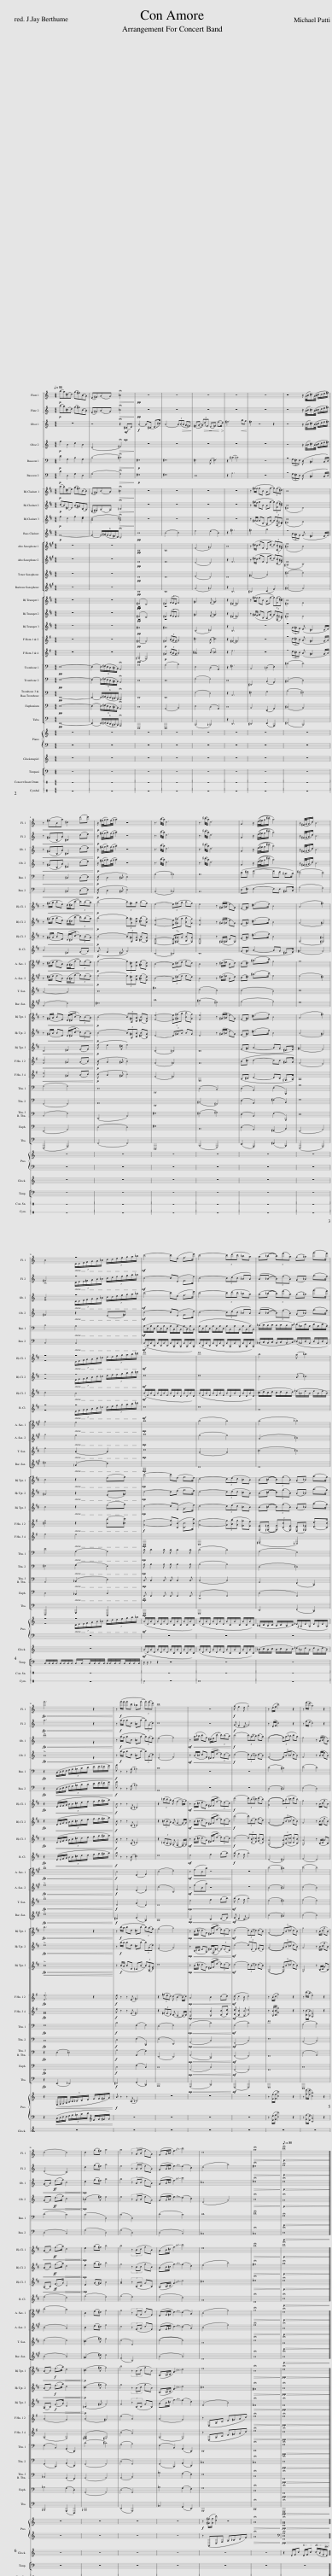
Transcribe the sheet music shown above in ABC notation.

X:1
%%score [ ( 1 2 ) ( 3 4 ) ] [ ( 5 6 ) 7 ] [ ( 8 9 ) ( 10 11 ) ] [ ( 12 13 ) ( 14 15 ) ( 16 17 ) ] ( 18 19 ) [ [ ( 20 21 ) ( 22 23 ) ] 24 25 ] [ [ ( 26 27 ) ( 28 29 ) ( 30 31 ) ] [ ( 32 33 ) ( 34 35 ) ] [ 36 37 38 ] 39 40 ] { ( 41 43 ) | 42 } 44 45 46
L:1/8
Q:1/4=80
M:4/4
I:linebreak $
K:C
V:1 treble
V:2 treble
V:3 treble
V:4 treble
V:5 treble
V:6 treble
V:7 treble
V:8 bass
V:9 bass
V:10 bass
V:11 bass
V:12 treble transpose=-2
V:13 treble transpose="-2 "
V:14 treble transpose=-2
V:15 treble transpose="-2 "
V:16 treble transpose=-2
V:17 treble transpose="-2 "
V:18 treble transpose=-14
V:19 treble transpose="-14 "
V:20 treble transpose=-9
V:21 treble transpose="-9 "
V:22 treble transpose=-9
V:23 treble transpose="-9 "
V:24 treble transpose=-14
V:25 treble transpose=-21
V:26 treble transpose=-2
V:27 treble transpose="-2 "
V:28 treble transpose=-2
V:29 treble transpose="-2 "
V:30 treble transpose=-2
V:31 treble transpose="-2 "
V:32 treble transpose=-7
V:33 treble transpose="-7 "
V:34 treble transpose=-7
V:35 treble transpose="-7 "
V:36 bass
V:37 bass
V:38 bass
V:39 bass
V:40 bass
V:41 treble
V:43 treble
V:42 bass
V:44 treble transpose=24
V:45 bass
V:46 perc stafflines=1
K:none
V:1
!p! (ba)(^cd) (g^f)(BA) | (E^F)(AG)!>(! !fermata!_B4!>)! |!pp! z8 | z8 | z8 | %5
 z8 | z8 | z4 z/ (A/4B/4.^c/)(A/4B/4 c/d/e/^f/) |$!<(! z (^fBa) ^c2 (d'e')!<)! |!p! z/ (^f/4g/4.a/)(f/4g/4 a2) z4 | %10
 z3/2 (b/4a/4) d6 | z3/2 (^c'/4a/4) d6 | G2 z/ ((e/4^f/4g/^c'/) a4) | z/ (^F/4G/4A/d/) B6 |$ B4 z4 | %15
!mf! c'4- c'(e f>e') | c'4- (3c'(d'c' _ba) | (a((_b (3b)))(f'a) (g_a) (g'>f') |$!<(! a'6 z2!<)! | z!f! (a'/g'/ a'c' _b(a' (3a'))(g'e') | %20
 c'8 | z8 |!f! (g f2 e g4) | z (e/f/ c'4) z2 | z (f'/e'/ a4) z2 |$ %25
 (d4 c4) | d2 (g^f) a4 | a4 (3z (AB fA) | (GA/_B/ !-(!f2) !-)!c'4 | d8 | %30
!>(! !fermata!a8!>)! |[Q:1/8=80]!p!!>(! !fermata!c'8!>)! |] %32
V:2
 x8 | x8 | x8 | x8 | x8 | %5
 x8 | x8 | x8 |$ x8 | x8 | %10
 x8 | x8 | x8 | x8 |$ x4 (7:4:7C/D/E/F/G/A/_B/ (7:4:7c/d/e/f/g/a/_b/ | %15
 x8 | x8 | x8 |$ x8 | x8 | %20
 x8 | x8 | x8 | x8 | x8 |$ %25
 x8 | x8 | x8 | x8 | x8 | %30
 x8 | x8 |] %32
V:3
!p! (ba)(^cd) (g^f)(BA) | (E^F)(AG)!>(! !fermata!_B4!>)! |!pp! z8 | z8 | z8 | %5
 z8 | z8 | z4 z/ (A/4B/4.^c/)(A/4B/4 c/d/e/^f/) |$!<(! z (^FB,A) ^C2 (de)!<)! |!p! z/ (^f/4g/4.a/)(f/4g/4 a2) z4 | %10
 z3/2 (b/4a/4) d6 | z3/2 (^c'/4a/4) d6 | G2 z/ ((e/4^f/4g/^c'/) a4) | z/ (^F/4G/4A/d/) B6 |$ ^F4 z4 | %15
!mf! c4- c(E F>e) | c4- (3c(dc _BA) | (A((_B (3B)))(fA) (G_A) (g>f) |$!<(! a6 z2!<)! | z!f! (a/g/ ac _B(a (3a))(Gc) | %20
 c8 | z8 |!f! (G F2 E G4) | z (E/F/ c4) z2 | z (f/e/ c4) z2 |$ %25
 (D4 C4) | d2 (g^f) a4 | f4 (3z (AB fA) | (GA/_B/ !-(!f2) (!-)!e2 c2) | (d4 a4) | %30
!>(! !fermata!^f8!>)! |!p!!>(! !fermata!g8!>)! |] %32
V:4
 x8 | x8 | x8 | x8 | x8 | %5
 x8 | x8 | x8 |$ x8 | x8 | %10
 x8 | x8 | x8 | x8 |$ z4 (7:4:7C/D/E/=F/G/A/_B/ (7:4:7c/d/e/f/g/a/_b/ | %15
 x8 | x8 | x8 |$ x8 | x8 | %20
 x8 | x8 | x8 | x8 | x8 |$ %25
 x8 | x8 | x8 | x8 | x8 | %30
 x8 | x8 |] %32
V:5
 z8 | z4 !fermata!z2!mp!!mf! (^CD) |!f! A4- A(^C D>^c) | (A4 (3A)(B!>(!A G^F)!>)! | (!tenuto!^F(G- (3G))!>(!(dF)!<(! (E=F) (e>!>(!d)!>)!!<)!!>)! | %5
 ^f6!<(! ag!<)! | ^f2 z4 z2 | z4 z/ (A/4B/4.^c/)(A/4B/4 c/d/e/^f/) |$!<(! z (^FB,A) ^C2 (de)!<)! |!p! z/ (^f/4g/4.a/)(f/4g/4 a2) z4 | %10
 z3/2 (b/4a/4) d6 | z3/2 (^c'/4a/4) d6 | G2 z/ ((e/4^f/4g/^c'/) a4) | z/ (^F/4G/4A/d/) B6 |$ B4 z4 | %15
!mf! c'4- c'(e f>e') | c'4- (3c'(d'c' _ba) | (a((_b (3b)))(f'a) (g_a) (g'>f') |$!<(! !>!c'8!<)! | z!f! (a/g/ ac _B(a (3a))(ge) | %20
 (e4 f4) |!mf! z!<(! (a/_b/ c'f) (^d/e/(d' (3d'))(c'b)!<)! |!f! (c'4 (3c')(a_b) (c'a) | ((f4 (3f))(a_b c'a) | f4 z (A/B/ fA) |$ %25
!<(! (GA)!ff! (e>g)!>(! c4!<)!!>)! |!mp! d2 (g^f) a4 | a4 (3z (AB fA) | (GA/_B/ !-(!f2) !-)!c'4 | _B8 | %30
!>(! !fermata!_d8!>)! |!p!!>(! !fermata!d8!>)! |] %32
V:6
 x8 | x8 | x8 | x8 | x8 | %5
 x8 | x8 | x8 |$ x8 | x8 | %10
 x8 | x8 | x8 | x8 |$ z4 (7:4:7C/D/E/F/G/A/_B/ (7:4:7c/d/e/f/g/a/_b/ | %15
 x8 | x8 | x8 |$ x6 z2 | x8 | %20
 x8 | x8 | x8 | x8 | x8 |$ %25
 x8 | x8 | x8 | x8 | x8 | %30
 x8 | x8 |] %32
V:7
!p! g2 B2 d2 B2 | (D4!>(! !fermata!^F4)!>)! | z8 | z8 | z8 | %5
 z8 | z8 | z4 z/ (A/4B/4.^c/)(A/4B/4 c/d/e/^f/) |$!<(! z (^FB,A) ^C2 (de)!<)! |!p! z/ (^f/4g/4.a/)(f/4g/4 a2) z4 | %10
 z3/2 (b/4a/4) d6 | z3/2 (^c'/4a/4) d6 | G2 z/ ((e/4^f/4g/^c'/) a4) | z/ (^F/4G/4A/d/) B6 |$ ^F4 z2 (E=F) | %15
!mf! c4- c(E F>e) | c4- (3c(dc _BA) | (A((_B (3B)))(fA) (G_A) (g>f) |$!<(! !>!A8!<)! | z!f! (a/g/ ac _B(a (3a))(Gc) | %20
 (E4 F4) |!mf! z!<(! (A/_B/ cF) (^D/E/(d (3d))(cB)!<)! |!f! (c4 (3c)(A_B) (cA) | ((F4 (3F))(A_B cA) | F4 z (A/B/ fA) |$ %25
!<(! (GA)!ff! (e>g)!>(! c4!<)!!>)! |!mp! (_B3 ^f) f4 | f4 (3z (AB fA) | (GA/_B/ !-(!f2) (!-)!e2 c2) | (D4 A4) | %30
!>(! !fermata!B8!>)! |!p!!>(! !fermata!A8!>)! |] %32
V:8
!p! E2 G,2 B,2 G,2 | (B,4!>(! !fermata!^C4)!>)! |!p! ^F,8 | ^F,8 | ^F,4 (E, =F,3) | %5
 z2 (^C2 =C4) | z8 | z4 (D, ^C,2 C,/D,/) |$!<(! G,4 ^C,2 (D,E,)!<)! |!p! (E, D,2 ^C, E,4) | %10
 (B,4 _B,4) | B,8 | (E^F G2- GF ^C>D) | (^F4 E4) |$ B,4 A,4 | %15
!mf! (A,/D,/A,/D,/ A,/D,/A,/D,/ A,/C,/A,/C,/ A,/C,/A,/C,/) | (A,/D,/A,/D,/ A,/D,/A,/D,/ A,/C,/A,/C,/ A,/C,/A,/C,/) | (_B,/C/B,/C/ B,/C/B,/C/) (_D/_A,/D/A,/ D/A,/D/A,/) |$ z2!<(! (C,/D,/E,/F,/ (5:4:5G,/A,/_B,/C/D/ E/F/^F/G/)!<)! |!f! A z z (A, _B,4) | %20
 C8 | z8 | z8 | (D4 ^C4) | (E4 D4) |$ %25
 (D4 C4) | (C4 D,4) | (C4 D,4) | (D4 C4) | D8 | %30
 !fermata!E8 |!p!!>(! !fermata!A,8!>)! |] %32
V:9
 x8 | x8 | x8 | x8 | x8 | %5
 x8 | x8 | x2 (3(G,^F,E,) x4 |$ x8 | x8 | %10
 x8 | x8 | x8 | x8 |$ x8 | %15
 x8 | x8 | x8 |$ x8 | x8 | %20
 x8 | x8 | x8 | x8 | x8 |$ %25
 x8 | x8 | x8 | x8 | x8 | %30
 x8 | x8 |] %32
V:10
!p! D2 D,2 G,2 E,2 | (G,4!>(! !fermata!G,4)!>)! |!p! ^F,8 | ^F,8 | D,8 | %5
 z2 A,6 | z8 | z4 (D, ^C,2 C,/D,/) |$!<(! B,,4 ^C,2 (D,E,)!<)! |!p! (E, D,2 ^C, E,4) | %10
 (B,,4 _B,,4) | B,,8 | (E,^F, G,2- G,F, ^C,>D,) | (B,4 A,4) |$ B,,4 A,,4 | %15
!mf! (A,,/D,,/A,,/D,,/ A,,/D,,/A,,/D,,/ A,,/C,,/A,,/C,,/ A,,/C,,/A,,/C,,/) | (A,,/D,,/A,,/D,,/ A,,/D,,/A,,/D,,/ A,,/C,,/A,,/C,,/ A,,/C,,/A,,/C,,/) | (_B,,/C,/B,,/C,/ B,,/C,/B,,/C,/) (_D,/_A,,/D,/A,,/ D,/A,,/D,/A,,/) |$ z2!<(! (C,/D,/E,/F,/ (5:4:5G,/A,/_B,/C/D/ E/F/^F/G/)!<)! |!f! A z z (A, _B,4) | %20
 A,,8 | z8 | z8 | (D,4 ^C,4) | (E,4 D,4) |$ %25
 (D,4 C,4) | (A,4 D,4) | (A,4 D,4) | (D,4 C,4) | _B,,8 | %30
 !fermata!_B,,8 |!p!!>(! !fermata!D,8!>)! |] %32
V:11
 x8 | x8 | x8 | x8 | x8 | %5
 x8 | x8 | x2 (3(G,^F,E,) x4 |$ x8 | x8 | %10
 x8 | x8 | x8 | x8 |$ x8 | %15
 x8 | x8 | x8 |$ x8 | x8 | %20
 x8 | x8 | x8 | x8 | x8 |$ %25
 x8 | x8 | x8 | x8 | x8 | %30
 x8 | x8 |] %32
V:12
[K:D]!p! (c'b)(^de) (a^g)(cB) | (F^G)(BA)!>(! !fermata!=c4!>)! | z8 | z8 | z8 | %5
 z8 | z (^g/f/ gB Ag- (3g)(f^d) | B8 |$ z!<(! (^g/a/ be) (d/^d/c'- (3c')(ba)!<)! |!p! (b4 (3b)^ga (bg) | %10
 e4- (3e(^ga bg) | e4 z (^G/^A/ eG) | (F^G) (^d>f) B4 | (A4 ^g4) |$ z4 z4 | %15
!mf! d'8 | d'8 | b4 (a _b3) |$ z2!<(! (D/E/F/G/ (5:4:5A/B/=c/d/e/ f/g/^g/a/)!<)! |!f! B z z (B, =C4) | %20
 z2 (3(=c'ba) (g f2- (f/)g/) |!mf! z!<(! (B/=c/ dG) (^E/F/(e (3e))(dc)!<)! |!f! (d'4 (3d')(b=c') (d'b) | (([Gg]4 (3g))(b=c' d'b) | g4 z (B/c/ gB) |$ %25
!<(! (AB)!ff! (f>a)!>(! d4!<)!!>)! |!mp! e2 (a^g) b4 | b4 (3z (Bc gB) | (AB/=c/ !-(!g2) !-)!d'4 | e8 | %30
!>(! !fermata!b8!>)! |!p!!>(! !fermata!d'8!>)! |] %32
V:13
[K:D] x8 | x8 | x8 | x8 | x8 | %5
 x8 | x8 | x8 |$ x8 | x8 | %10
 x8 | x8 | x8 | x8 |$ z4 (7:4:7D/E/F/G/A/B/=c/ (7:4:7d/e/f/g/a/b/=c'/ | %15
 x8 | x8 | x8 |$ x8 | x8 | %20
 x8 | x8 | x8 | x8 | x8 |$ %25
 x8 | x8 | x8 | x8 | x8 | %30
 x8 | x8 |] %32
V:14
[K:D]!p! (cB)(^DE) (A^G)(CB,) | (F,^G,)(B,A,)!>(! !fermata!=C4!>)! | z8 | z8 | z8 | %5
 z8 | z (^g/f/ gB Ag- (3g)([Ff][B^d]) | B8 |$ z!<(! (^g/a/ be) (d/^d/c'- (3c')(ba)!<)! |!p! (b4 (3b)[A^g][ca] ([^db][Bg]) | %10
 [Ee]4- (3[Ee]([^G^g]a [Bb][Gg]) | [Ee]4 z (^G/^A/ eG) | (F^G) (^d>f) B4 | (A4 ^G4) |$ z4 z4 | %15
!mf! d8 | d8 | B4 (A _B3) |$ z2!<(! (D/E/F/G/ (5:4:5A/B/=c/d/e/ f/g/^g/a/)!<)! |!f! B z z (B, =C4) | %20
 z2 (3(=cBA) (G F2- (F/)G/) |!mf! z!<(! (B/=c/ dG) (^E/F/(e (3e))(dc)!<)! |!f! (d'4 (3d')(de) (fd) | ((G4 (3G))(B=c dB) | G4 z (B/c/ gB) |$ %25
!<(! (AB)!ff! (f>a)!>(! d4!<)!!>)! |!mp! e2 (a^g) b4 | g4 (3z (Bc gB) | (AB/=c/ !-(!g2) (!-)!f2 d2) | (e4 b4) | %30
!>(! !fermata!^g8!>)! |!p!!>(! !fermata!a8!>)! |] %32
V:15
[K:D] x8 | x8 | x8 | x8 | x8 | %5
 x8 | x8 | (^D4 E4) |$ x8 | x8 | %10
 x8 | x8 | x8 | x8 |$ z4 (7:4:7D/E/F/G/A/B/=c/ (7:4:7d/e/f/g/a/b/=c'/ | %15
 x8 | x8 | x8 |$ x8 | x8 | %20
 x8 | x8 | x8 | x8 | x8 |$ %25
 x8 | x8 | x8 | x8 | x8 | %30
 x8 | x8 |] %32
V:16
[K:D]!p! f2 c2 f2 [ce]2 | ([Ac]4!>(! !fermata![A^d]4)!>)! | z8 | z8 | z8 | %5
 z8 | z (^G/F/ GB, A,G- (3G)([F,F][B,^D]) | B8 |$ z!<(! (^G/A/ BE) (D/^D/c- (3c)(BA)!<)! |!p! (B4 (3B)[A,^G][CA] ([^DB][B,G]) | %10
 [E,E]4- (3[E,E]([^G,^G]A [B,B][G,G]) | [E,E]4 z (^G,/^A,/ EG,) | (F^G) (^d>f) B4 | (A,4 [^G,^G]4) |$ c4 B4 | %15
!mf! (B/E/B/E/ B/E/B/E/ B/D/B/D/ B/D/B/D/) | (B/E/B/E/ B/E/B/E/ B/D/B/D/ B/D/B/D/) | (=c/d/c/d/ c/d/c/d/) (_e/_B/e/B/ e/B/e/B/) |$ z2!<(! (D/E/F/G/ (5:4:5A/B/=c/d/e/ f/g/^g/a/)!<)! |!f! B z z (B, =C4) | %20
 z2 (3(=CB,A,) (G, F,2- (F,/)G,/) |!mf! z!<(! (B/=c/ dG) (^E/F/(e (3e))(dc)!<)! |!f! (d4 (3d)([DB][E=c]) ([Fd][DB]) | (([G,G]4 (3[G,G]))([B,B][=C=c] [Dd][B,B]) | [G,G]4 z (B,/C/ GB,) |$ %25
!<(! (A,B,)!ff! (F>A)!>(! D4!<)!!>)! |!mp! E2 (A^G) B4 | [GB]4 (3z (B,C GB,) | (A,B,/=C/ !-(!G2) !-)!d4 | =c8 | %30
!>(! !fermata!_e8!>)! |!p!!>(! !fermata!e8!>)! |] %32
V:17
[K:D] x8 | x8 | x8 | x8 | x8 | %5
 x8 | x8 | (^D4 E4) |$ x8 | x8 | %10
 x8 | x8 | x8 | x8 |$ x8 | %15
 x8 | x8 | x8 |$ x8 | x8 | %20
 x8 | x8 | x8 | x8 | x8 |$ %25
 x8 | x8 | x8 | x8 | x8 | %30
 x8 | x8 |] %32
V:18
[K:D]!p! F8- | (F2 (6:4:6F/)(^G/F/E/^D/C/) !fermata!B,4 |!pp! B8 | (B4 c4) | f4 (e2 B2) | %5
 z2 ^g6 | ^g4 a4 | z4 (E ^D2 D/E/) |$!<(! A4 ^D2 (EF)!<)! |!p! (F E2 ^D F4) | %10
 (C4 =C4) | C8 | (F^G A2- AG ^D>E) | (^G4 F4) |$ z4 z4 | %15
!mf! d8 | d8 | G8 |$ z2!<(! (D/E/F/G/ (5:4:5A/B/=c/d/e/ f/g/^g/a/)!<)! |!f! b z z (B =c4) | %20
 d8 |!mf! e4 f2 (ga) |!f! (a g2 f a4) | (E4 ^D4) | (F4 E4) |$ %25
 (e4 d4) | (f4 e4) | (f4 e4) | (e4 d4) | G8 | %30
 !fermata!D8 |!p!!>(! !fermata!B8!>)! |] %32
V:19
[K:D] x8 | x8 | x8 | x8 | x8 | %5
 x8 | x8 | x2 (3(A^GF) x4 |$ x8 | x8 | %10
 x8 | x8 | x8 | x8 |$ z4 (7:4:7D/E/F/G/A/B/=c/ (7:4:7d/e/f/g/a/b/=c'/ | %15
 x8 | x8 | x8 |$ x8 | x8 | %20
 x8 | x8 | x8 | x8 | x8 |$ %25
 x8 | x8 | x8 | x8 | x8 | %30
 x8 | x8 |] %32
V:20
[K:A] z8 | z8 |!pp! B,8 | B,8 | (F4 =G4) | %5
 B8 | z (^d/c/ dF Ed- (3d)([Cc][F^A]) | f8 |$ z!<(! (^d/e/ fB) (A/^A/g- (3g)(fe)!<)! |!p! (f4 (3f)[E^d][Ge] ([^Af][Fd]) | %10
 B4- (3B(^de fd) | B4 z (^d/^e/ Bd) | (c^d) (^a>c') f4 | g8 |$ g4 f4 | %15
!mp! a8 | (b4 a4) | (a4 _b4) |$!<(! !>!a8!<)! |!f! B4 (D2 E2) | %20
 (c4 d4) |!mf! z!<(! (fBa) z4!<)! | z8 | (b4 ^a4) | (c'4 b4) |$ %25
 (b4 a4) | B2 (e^d) f4 | f4 (3z (FG dF) | (EF/=G/ !-(!d2) (!-)!c2 A2) | (B4 f4) | %30
!>(! !fermata!g8!>)! |!p!!>(! !fermata!d8!>)! |] %32
V:21
[K:A] x8 | x8 | x8 | x8 | x8 | %5
 x8 | x8 | (^A4 B4) |$ x8 | x8 | %10
 x8 | x8 | x8 | x8 |$ x8 | %15
 x8 | x8 | x8 |$ x8 | x8 | %20
 x8 | x8 | x8 | x8 | x8 |$ %25
 x8 | x8 | x8 | x8 | x8 | %30
 x8 | x8 |] %32
V:22
[K:A] z8 | z8 |!pp! F8 | F8 | (E4 D4) | %5
 z2 F6 | z (^d/c/ dF Ed- (3d)([Cc][F^A]) | F8 |$ z!<(! (^d/e/ fB) (A/^A/g- (3g)(fe)!<)! |!p! (f4 (3f)[E^d][Ge] ([^Af][Fd]) | %10
 B4- (3B(^de fd) | B4 z (^d/^e/ Bd) | (c^d) (^a>c') f4 | (e4 ^d4) |$ g4 f4 | %15
!mp! a8 | (f4 f4) | (A4 _B4) |$!<(! !>!f8!<)! |!f! F4 (D2 E2) | %20
 (c4 B,4) |!mf! z!<(! (fBa) z4!<)! | z8 | (B4 ^A4) | (c4 B4) |$ %25
 (B4 A4) | B2 (e^d) f4 | d4 (3z (FG dF) | (EF/=G/ !-(!d2) (!-)!c2 A2) | (B4 f4) | %30
!>(! !fermata!f8!>)! |!p!!>(! !fermata!A8!>)! |] %32
V:23
[K:A] x8 | x8 | x8 | x8 | x8 | %5
 x8 | x8 | (^A,4 B,4) |$ x8 | x8 | %10
 x8 | x8 | x8 | x8 |$ x8 | %15
 x8 | x8 | x8 |$ x8 | x8 | %20
 x8 | x8 | x8 | x8 | x8 |$ %25
 x8 | x8 | x8 | x8 | x8 | %30
 x8 | x8 |] %32
V:24
[K:D] z8 | z8 |!pp! E8 | E8 | (F4 E4) | %5
 E8 | (^G4 A4) | (^d4 e4) |$ A4- A4 | B8 | %10
 ^g8 | (e4 c4) | (c4 B4) | c8 |$ f4 (A2 A2) | %15
!mp! d8 | (G4 G4) | (=c4 _B4) |$!<(! !>!g8!<)! |!f! E4 (G2 D2) | %20
 D8 |!mp!!<(! e4 f2 (ga)!<)! |!mf! (a g2 f a4) | (e4 ^d4) | (f4 e4) |$ %25
 (e4 d4) | (=c3 ^g) g4 | (d4 E4) | ((e4 d4)) | A8 | %30
 !fermata!d8 |!p!!>(! !fermata!G8!>)! |] %32
V:25
[K:A] z8 | z8 |!pp! B,8 | B,8 | (G4 =G4) | %5
 z2 B,6 | ^B,4 (C2 F2) | (^A4 G4) |$ (G4 c4) | ^d8 | %10
 b8 | (^a4 ^e4) | (f4 f4) | e8 |$ ^d4 (=G2 c2) | %15
!mp! A,8 | D8 | D8 |$!<(! !>!d8!<)! |!f! ^D4 (E2 A,2) | %20
 A,8 |!mp!!<(! B,4 C2 (DE)!<)! |!mf! (E D2 C E4) | (B4 ^A4) | (c4 B4) |$ %25
 (B4 A4) | (=G3 ^d) d4 | (F4 B,4) | (B4 A4) | E8 | %30
 !fermata!A8 |!p!!>(! !fermata!A8!>)! |] %32
V:26
[K:D] z8 | z8 |!pp!!pp! (^D4 C4) | ^D2 (3(FED E4) | ^G4 (F =G3) | %5
 z2 (^D2 =D4) | z (^g/f/ gB Ag- (3g)([Ff][B^d]) | B8 |$ z!<(! (^G/A/ BE) (D/^D/c- (3c)(BA)!<)! |!p! (B4 (3B)[A,^G][CA] ([^DB][B,G]) | %10
 [Ee]4- (3[Ee]([^G^g]a [Bb][Gg]) | [Ee]4 z (^G/^A/ eG) | (F^G) (^d>f) B4 | (A4 ^g4) |$ c4 z2 (fg) | %15
!mp! d'4- d'(f g>f) | d4- (3d(ed =cB) | (B((=c (3c)))(gB) (A_B) (a>g) |$!<(! b6 z2!<)! | z!f! (b/a/ bd =c(b (3b))(af) | %20
 (f4 g4) |!mp! z!<(! (B/=c/ dG) (^E/F/(e (3e))(dc)!<)! |!mf! (d4 (3d)(B=c) (dB) | ((G4 (3G))(B=c dB) | g4 z (B/c/ gB) |$ %25
!<(! (AB)!f! (f>a)!>(! d4!<)!!>)! |!p! (=c3 ^g g4) | b4 (3z (Bc gB) | (A,B,/=C/ !-(!G2) !-)!d4 | e8 | %30
!>(! !fermata!B8!>)! |!pp!!>(! !fermata!d8!>)! |] %32
V:27
[K:D] x8 | x8 | z8 | z8 | x8 | %5
 x8 | x8 | ^D4 E4 |$ x8 | x8 | %10
 x8 | x8 | x8 | x8 |$ x8 | %15
 x8 | x8 | x8 |$ x8 | x8 | %20
 x8 | x8 | x8 | x8 | x8 |$ %25
 x8 | x8 | x8 | x8 | x8 | %30
 x8 | x8 |] %32
V:28
[K:D] z8 | z8 |!pp! (^D4 C4) | ^D2 (3(FED E4) | ^G4 (F =G3) | %5
 z2 (^D2 =D4) | z (^G/F/ GB, A,G- (3G)([F,F][B,^D]) | B8 |$ z!<(! (^G/A/ BE) (D/^D/c- (3c)(BA)!<)! |!p! (B4 (3B)[A,^G][CA] ([^DB][B,G]) | %10
 E4- (3E^GA BG | E4 z (^G/^A/ eG) | (F^G) (^d>f) B4 | (A4 ^G4) |$ ^G4 z2 (F=G) | %15
!mp! d4- d(f g>f) | d4- (3d(ed =cB) | (B((=c (3c)))(gB) (A_B) (a>g) |$!<(! !>!d8!<)! | z!f! (b/a/ bd =c(b (3b))(Ad) | %20
 (F4 G4) |!mp! z!<(! (B,/=C/ DG,) (^E/F,/(=E (3E))(DC)!<)! |!mf! (d4 (3d)(DE) (FD) | ((G4 (3G))(B=c dB) | G4 z (B/c/ gB) |$ %25
!<(! (AB)!f! (f>a)!>(! d4!<)!!>)! |!p! (=c3 ^g g4) | g4 (3z (Bc gB) | (A,B,/=C/ !-(!G2) !-)!d4 | =c8 | %30
!>(! !fermata!^G8!>)! |!pp!!>(! !fermata!A8!>)! |] %32
V:29
[K:D] x8 | x8 | z8 | z8 | x8 | %5
 x8 | x8 | ^D4 E4 |$ x8 | x8 | %10
 x8 | x8 | x8 | x8 |$ x8 | %15
 x8 | x8 | x8 |$ x8 | x8 | %20
 x8 | x8 | x8 | x8 | x8 |$ %25
 x8 | x8 | x8 | x8 | x8 | %30
 x8 | x8 |] %32
V:30
[K:D] z8 | z8 |!pp! ^G8 | ^G8 | (B,4 =C4) | %5
 z2 B,6 | z8 | z4 (E ^D2 D/E/) |$!<(! C4 ^D2 (EF)!<)! |!p! (f e2 ^d f4) | %10
 (C4 =C4) | C8 | (F^G A2- AG ^D>E) | (^G4 F4) |$ c4 z2 (fg) | %15
!mp! d4- d(F G>f) | d4- (3d(ed =cB) | (B((=c (3c)))(gB) (A_B) (a>g) |$!<(! !>!B8!<)! | z!f! (B/A/ BD =C(B (3B))([A,A][DF]) | %20
 d8 |!mp! z!<(! (B/=c/ dG) (^E/F/(e (3e))(dc)!<)! |!mf! (d4 (3d)(B=c) (dB) | ((G,4 (3[G,G]))(B=c dB) | G,4 z (B,/C/ GB,) |$ %25
!<(! (A,B,)!f! (F>A)!>(! D4!<)!!>)! |!p! (=C3 ^G G4) | G4 (3z (B,C GB,) | (AB/=c/ !-(!g2) (!-)!f2 d2) | (E4 B4) | %30
!>(! !fermata!_E8!>)! |!pp!!>(! !fermata!E8!>)! |] %32
V:31
[K:D] x8 | x8 | x8 | x8 | x8 | %5
 x8 | x8 | x2 (3(A^GF) x4 |$ x8 | x8 | %10
 x8 | x8 | x8 | x8 |$ x8 | %15
 x8 | x8 | x8 |$ x8 | x8 | %20
 x8 | x8 | x8 | x8 | x8 |$ %25
 x8 | x8 | x8 | x8 | x8 | %30
 x8 | x8 |] %32
V:32
[K:G] z8 | z8 |!pp! (^G4 F4) |!p! ^G2 (3(BAG A4) | ^c4 (B =c3) | %5
 z2 (^G2 =G4) | z8 | z4 (A ^G2 G/A/) |$!<(! [Fd]4 ^G2 (AB)!<)! |!p! (B A2 ^G B4) | %10
 (F4 =F4) | F8 | (B^c d2- dc ^G>A) | (F4 E4) |$ [^cf]4 z2 ([Bb][=cc']) | %15
!f! [Gg]4- [Gg]([B,B] [Cc]>[Bb]) | [Gg]4- (3[Gg]([Aa][Gg] [=F=f][Ee]) | ([E,E](([=F,=F] (3[F,F])))([Cc][E,E]) ([D,D][_E,_E]) ([Dd]>[Cc]) |$!<(! [Ee]6 z2!<)! |!f! e z z (E =F4) | %20
 z2 (3(=fed) (c B2- (B/)c/) |!mp!!<(! A4 B2 (cd)!<)! |!mf! (d c2 B d4) | z (B/c/ g4) z2 | z (c'/b/ e4) z2 |$ %25
 (A4 G4) | (A4 ^G4) | (e4 A4) | (A4 G4) | z (D,A,C E=FAc) | %30
!>(! !fermata!e8!>)! |!pp!!>(! !fermata!e8!>)! |] %32
V:33
[K:G] x8 | x8 | x8 | x8 | x8 | %5
 x8 | x8 | x2 (3(d^cB) x4 |$ x8 | x8 | %10
 x8 | x8 | x8 | x8 |$ x8 | %15
 x8 | x8 | x8 |$ x8 | x8 | %20
 x8 | x8 | x8 | x8 | x8 |$ %25
 x8 | x8 | x8 | x8 | x8 | %30
 x8 | x8 |] %32
V:34
[K:G] z8 | z8 |!pp! (^G,4 F,4) |!p! ^G2 (3(BAG A4) | ^c4 (B =c3) | %5
 z2 e6 | z8 | z4 (A ^G2 G/A/) |$!<(! [Fd]4 ^G2 (AB)!<)! |!p! (B A2 ^G B4) | %10
 (F4 =F4) | F,8 | (B,^C D2- DC ^G,>A,) | A,8 |$ f4 e4 | %15
!mp! C,8 | C,8 | (=F,4 _E,4) |$ [EG]8 |!f! e z z (E =F4) | %20
 z2 (3(=FED) (C B,2- (B,/)C/) |!mp!!<(! [A,A]4 [B,B]2 ([Cc][Dd])!<)! |!mf! ([Dd] [Cc]2 [B,B] [Dd]4) | z ([B,B]/[Cc]/ [Gg]4) z2 | z ([Cc]/[B,B]/ [G,E]4) z2 |$ %25
 (A,4 G,4) | (A,4 ^G,4) | (B4 A4) | (A,4 G,4) | z (D,A,C E=FAc) | %30
!>(! !fermata!e8!>)! |!pp!!>(! !fermata!c8!>)! |] %32
V:35
[K:G] x8 | x8 | x8 | x8 | A8 | %5
 x8 | x8 | x2 (3(d^cB) x4 |$ x8 | x8 | %10
 x8 | x8 | x8 | x8 |$ x8 | %15
 x8 | x8 | x8 |$ x8 | x8 | %20
 x8 | x8 | x8 | x8 | x8 |$ %25
 x8 | =F,8 | x8 | x8 | x8 | %30
 x8 | x8 |] %32
V:36
!pp! E,8- | (E,2 (6:4:6E,/)(^F,/E,/D,/^C,/B,,/) !fermata!A,,4 | A,8 | (A,4 B,4) | E,4 (D,2 A,,2) | %5
 z2 ^F,6 | B,,4 (=D,2 E,2) | (^C4 D4) |$ (G,4 G,4) | D,8 | %10
 D,,8 | (D,4 B,,4) | (D,2 A,,2) (E,2 B,,,2) | B,8 |$ E4 (G,2 G,2) | %15
!mp! D D2 D C C2 C | (D4 C4) | (G,4 F,4) |$ F,8 |!f! D4 (F,2 G,2) | %20
 (E,4 F,4) |!mp!!<(! (G,4 C4)!<)! |!mf! (F,4 C4) | F8 | (A,4 B,4) |$ %25
 (F,2 C,2) (A,,2 D,,2) | (D4 ^C4) | (A,4 B,4) | (F,2 C,2) (A,,2 D,,2) | D,,8 | %30
 !fermata!E,,8 |!pp!!>(! !fermata!A,8!>)! |] %32
V:37
!pp! E,8- | (E,2 (6:4:6E,/)(^F,/E,/D,/^C,/B,,/) !fermata!A,,4 | D,8 | D,8 | (G,4 F,4) | %5
 D,8 | ^D,,4 (B,,2 A,,2) | (^C,4 D,4) |$ (G,,4 G,,4) | A,,8 | %10
 D,,8 | (^C,4 ^G,,4) | (E,2 A,,2) (^F,2 B,,2) | G,8 |$ ^F,4 (G,2 E,2) | %15
!mp! A, A,2 A, A, A,2 A, | (A,4 A,4) | (D,4 _D,4) |$ C,8 |!f! D,4 (F,2 C,,2) | %20
 (E,4 D,,4) |!mp!!<(! (G,,4 C,4)!<)! |!mf! (F,,4 C,4) | F,8 | (A,,4 B,,4) |$ %25
 (G,,2 C,,2) (A,,2 D,,2) | (F,,4 G,,4) | (D,4 G,,4) | (G,,2 C,,2) (A,,2 D,,2) | _B,,8 | %30
 !fermata!_B,,8 |!pp!!>(! !fermata!D,8!>)! |] %32
V:38
!pp! E,,8- | (E,,2 (6:4:6E,,/)(^F,,/E,,/D,,/^C,,/B,,,/) !fermata!A,,,4 | D,,8 | D,,8 | (E,4 D,4) | %5
 z2 A,,6 | ^F,4 G,4 | (A,4 ^F,4) |$ (B,,4 E,4) | (D,,4 A,,4) | %10
 ^F,8 | (^F,4 ^G,4) | (D,2 A,,2) (E,2 B,,,2) | D,8 |$ A,,4 (_B,,2 E,2) | %15
!mp! C, C,2 C, C, C,2 C, | (C,4 C,4) | G,,4 (F,,2 C,,2) |$ z2 (E,2 _E,4) |!f! A,4 (G,,2 G,2) | %20
 (E,,4 D,,4) |!mp!!<(! (G,,4 C,,4)!<)! |!mf! (F,,4 F,,4) | F,,8 | (D,4 G,,4) |$ %25
 _B,,4 (G,,2 F,,2) | (G,,4 A,,4) | (A,,4 B,,4) | _B,4 (G,2 F,2) | F,8 | %30
 !fermata!C,8 |!pp!!>(! !fermata!F,,8!>)! |] %32
V:39
!pp! E,8- | (E,2 (6:4:6E,/)(^F,/E,/D,/^C,/B,,/) !fermata!A,,4 | D,8 | (A,,4 B,,4) | E,4 (D,2 A,,2) | %5
 D,8 | B,,4 (E,,2 A,,2) | (^C,4 B,,4) |$ (E,,4 A,,4) | (D,4 D,4) | %10
 ^F,8 | B,,8 | (D,2 A,,2) (^F,,2 B,,2) | (E,,4 A,,4) |$ D,4 _B,,2 C,2 | %15
!mp! F,, F,,2 F,, F,, F,,2 F,, | (F,,4 F,,4) | (D,4 F,,4) |$ F,,8 |!f! D,4 (F,2 C,2) | %20
 C,8 |!mp!!<(! (G,,4 C,4)!<)! |!mf! (F,,4 F,,4) | F,,8 | D,8 |$ %25
 _B,4 (G,2 D,2) | (G,,4 A,,4) | (D,4 G,,4) | _B,4 (G,2 F,2) | G,8 | %30
 !fermata!C,8 |!pp!!>(! !fermata!F,,8!>)! |] %32
V:40
!pp! E,,8- | (E,,2 (6:4:6E,,/)(^F,,/E,,/D,,/^C,,/B,,,/) !fermata!A,,,4 | D,,,8 | D,,,8 | (B,,,4 _B,,,4) | %5
 z2 D,,6 | ^D,,4 (E,,2 A,,,2) | (^F,,4 B,,,4) |$ (E,,,4 A,,,4) | (F,,4 F,,4) | %10
 D,,,8 | (B,,,4 G,,,4) | (E,,2 A,,,2) (^F,,2 B,,,2) | (E,,,4 A,,,4) |$ D,,,4 G,,,2 C,,,2 | %15
!mp! F,,,8 | F,,,8 | D,,4 (F,,2 C,,2) |$ z2 (E,,2 _E,,4) |!f! ^F,,4 (G,,2 C,,2) | %20
 A,,,8 |!mp!!<(! (G,,,4 C,,4)!<)! |!mf! (F,,,4 F,,,4) | F,,,8 | D,,,8 |$ %25
 _B,,,4 (G,,,2 D,,,2) | _B,,,8 | (D,,4 G,,,4) | _B,,4 (G,,2 D,,2) | G,,,8 | %30
 !fermata!C,,8 |!pp!!>(! !fermata!F,,,8!>)! |] %32
V:41
 z8 | z8 | z8 | z8 | z8 | %5
 z8 | z8 | z8 |$ z8 | z8 | %10
 z8 | z8 | z8 | z8 |$ z4 z4 | %15
!mf! (A/D/A/D/ A/D/A/D/ A/C/A/C/ A/C/A/C/) | (A/D/A/D/ A/D/A/D/ A/C/A/C/ A/C/A/C/) | (_B,/C/B,/C/ B,/C/B,/C/) (_D/_A,/D/A,/ D/A,/D/A,/) |$ z2!<(! (C,/D,/E,/F,/ (5:4:5G,/A,/_B,/C/D/ E/F/^F/G/)!<)! |!f! A z z (A, _B,4) | %20
 z8 | z8 | z8 | z ([Ee]/[Ff]/ [cc']4) z2 | z ([ff']/[ee']/ [ca]4) z2 |$ %25
 z8 | z8 | z8 | z8 |!f! z ([^F^f]/[Gg]/ [dd']2) z4 | %30
!>(! !fermata!A8!>)! |!pp!!>(! !fermata![CFA]8!>)! |] %32
V:42
 z8 | z8 | z8 | z8 | z8 | %5
 z8 | z8 | z8 |$ z8 | z8 | %10
 z8 | z8 | z8 | z8 |$ z8 | %15
 z8 | z8 | z8 |$ z2!<(! (C,/D,/E,/F,/ (5:4:5G,/A,/_B,/C/D/[K:treble] E/F/^F/G/)!<)! | z8 | %20
 z8 | z8 | z8 | z ([Ee]/[Ff]/ [cc']4) z2 | z ([Ff]/[Ee]/ [CA]4) z2 |$ %25
 z8 | z8 | z8 | z8 | z (G,,D,F, A,_B,DF) | %30
!>(! !fermata!A8!>)! |[K:bass]!pp!!>(! !fermata![F,,D,A,]8!>)! |] %32
V:43
 x8 | x8 | x8 | x8 | x8 | %5
 x8 | x8 | x8 |$ x8 | x8 | %10
 x8 | x8 | x8 | x8 |$ z4 (7:4:7C/D/E/F/G/A/_B/ (7:4:7c/d/e/f/g/a/_b/ | %15
 x8 | x8 | x8 |$ x8 | x8 | %20
 x8 | x8 | x8 | x8 | x8 |$ %25
 x8 | x8 | x8 | x8 | x8 | %30
 x8 | x8 |] %32
V:44
 z8 | z8 | z8 | z8 | z8 | %5
 z8 | z8 | z8 |$ z8 | z8 | %10
 z8 | z8 | z8 | z8 |$ z8 | %15
!mf! (A/D/A/D/ A/D/A/D/ A/C/A/C/ A/C/A/C/) | (A/D/A/D/ A/D/A/D/ A/C/A/C/ A/C/A/C/) | (_B/c/B/c/ B/c/B/c/) (_d/_A/d/A/ d/A/d/A/) |$ z8 | z8 | %20
 z8 | z8 | z8 | z8 | z8 |$ %25
 z8 | z8 | z8 | z8 | z8 | %30
 z8 | z2 E/F/c!8va(! e/f/c'!8va(! (c''/b'/f'/!fermata!e'/)!8va)!!8va)! |] %32
V:45
 z8 | z8 | z8 | z8 | z8 | %5
 z8 | z8 | z8 |$ z8 | z8 | %10
 z8 | z8 | z8 | z8 |$ B,,/B,,/B,,/B,,/ B,,/B,,/B,,/B,,/ B,,/B,,/B,,/4B,,/4B,,/4B,,/4 B,,/4B,,/4B,,/4B,,/4B,,/4B,,/4B,,/4B,,/4 | %15
 z/ z/ z z2 z4 | z8 | z8 |$ B,,/!<(!B,,/B,,/B,,/ B,,/B,,/B,,/B,,/ B,,/B,,/B,,/4B,,/4B,,/4B,,/4 B,,/4B,,/4B,,/4B,,/4B,,/4B,,/4B,,/4B,,/4!<)! |!ff! z8 | %20
 z8 | z8 | z8 | z8 | z8 |$ %25
 z8 | z8 | z8 | z8 | z8 | %30
 z8 | z8 |] %32
V:46
 z8 | z8 | z8 | z8 | z8 | %5
 z8 | z8 | z8 |$ z8 | z8 | %10
 z8 | z8 | z8 | z8 |$ z8 | %15
!ff! E4 z4 | E8 | z8 |$ z8 |!ff! E4 z4 | %20
 z8 | z8 | z8 | z8 | z8 |$ %25
 z8 | z8 | z8 | z8 | z8 | %30
 z8 | z8 |] %32
